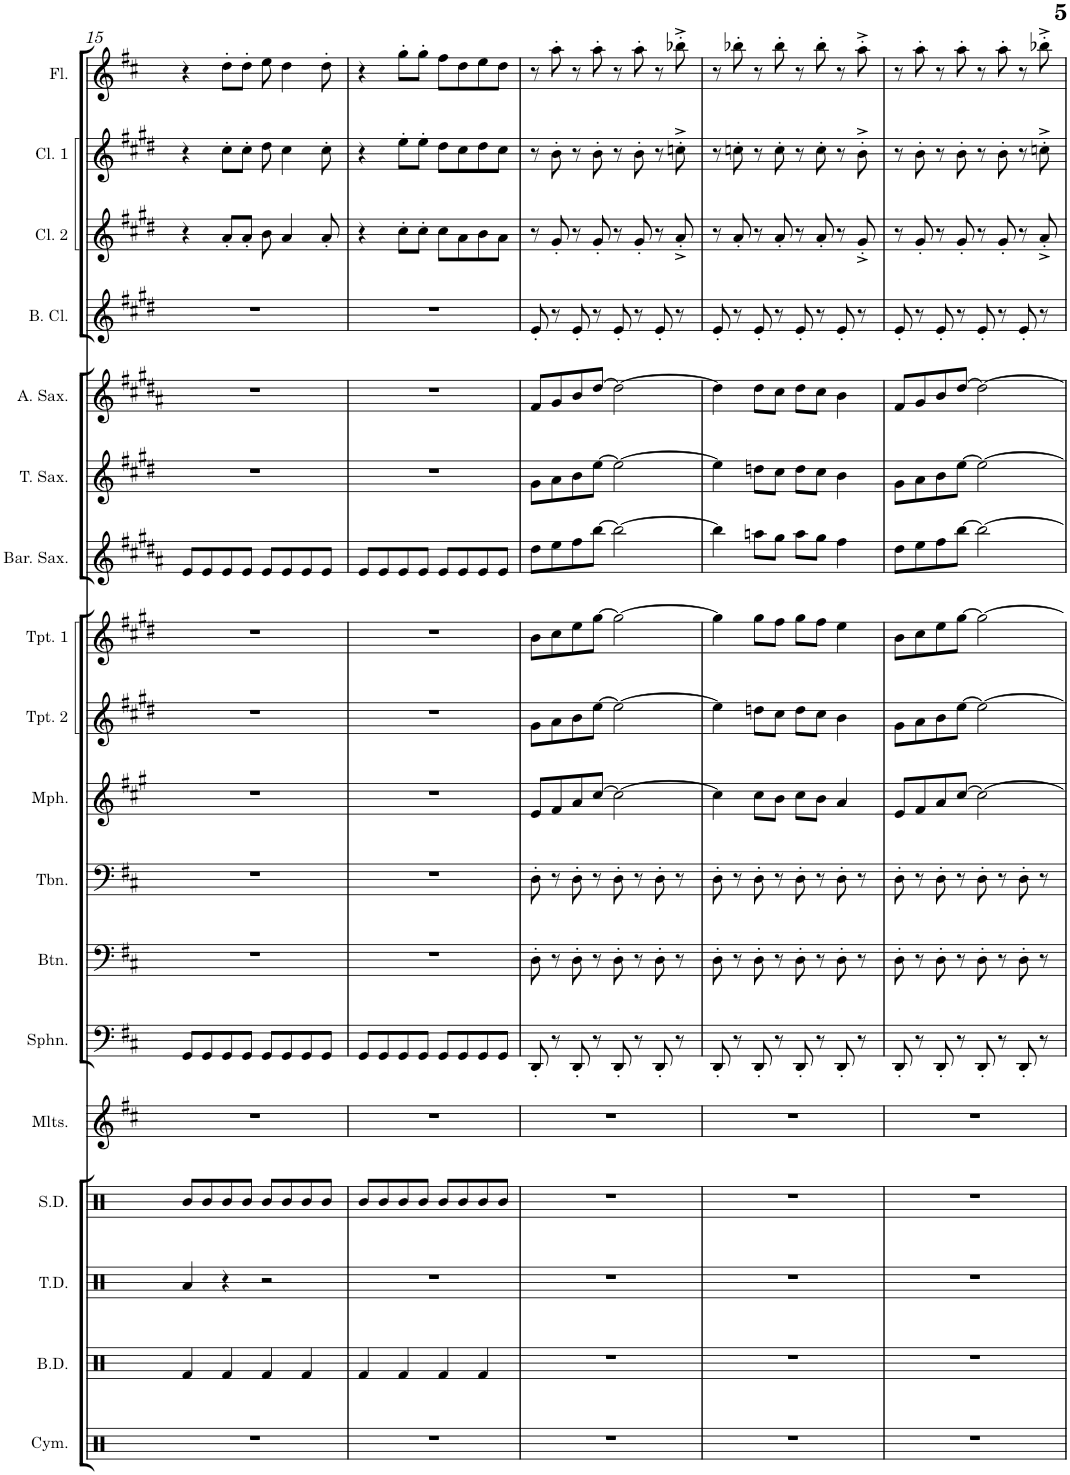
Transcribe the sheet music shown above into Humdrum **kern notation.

**kern	**kern	**kern	**kern	**kern	**kern	**kern	**kern	**kern	**kern	**kern	**kern	**kern	**kern	**kern	**kern	**kern	**kern
*part18	*part17	*part16	*part15	*part14	*part13	*part12	*part11	*part10	*part9	*part8	*part7	*part6	*part5	*part4	*part3	*part2	*part1
*staff18	*staff17	*staff16	*staff15	*staff14	*staff13	*staff12	*staff11	*staff10	*staff9	*staff8	*staff7	*staff6	*staff5	*staff4	*staff3	*staff2	*staff1
*I"Cymbals	*I"Bass Drums	*I"Tenor Drums	*I"Snare Drum	*I"Mallets	*I"Sousaphone	*I"Baritone	*I"Trombone	*I"Mellophone	*I"Trumpet 2	*I"Trumpet 1	*I"Baritone Sax	*I"Tenor Sax	*I"Alto Sax	*I"Bass Clarinet	*I"Clarinet 2	*I"Clarinet 1	*I"Flute
*I'Cym.	*I'B.D.	*I'T.D.	*I'S.D.	*I'Mlts.	*I'Sphn.	*I'Btn.	*I'Tbn.	*I'Mph.	*I'Tpt. 2	*I'Tpt. 1	*I'Bar. Sax.	*I'T. Sax.	*I'A. Sax.	*I'B. Cl.	*I'Cl. 2	*I'Cl. 1	*I'Fl.
!!LO:PB:g=z
*clefX	*clefX	*clefX	*clefX	*clefG2	*clefF4	*clefF4	*clefF4	*clefG2	*clefG2	*clefG2	*clefG2	*clefG2	*clefG2	*clefG2	*clefG2	*clefG2	*clefG2
*	*	*	*	*Trd-7c-12	*	*Trd4c7	*	*Trd4c7	*Trd1c2	*Trd1c2	*Trd12c21	*Trd8c14	*Trd5c9	*Trd8c14	*Trd1c2	*Trd1c2	*
*k[]	*k[]	*k[]	*k[]	*k[f#c#]	*k[f#c#]	*k[f#c#]	*k[f#c#]	*k[f#c#g#]	*k[f#c#g#d#]	*k[f#c#g#d#]	*k[f#c#g#d#a#]	*k[f#c#g#d#]	*k[f#c#g#d#a#]	*k[f#c#g#d#]	*k[f#c#g#d#]	*k[f#c#g#d#]	*k[f#c#]
*M4/4	*M4/4	*M4/4	*M4/4	*M4/4	*M4/4	*M4/4	*M4/4	*M4/4	*M4/4	*M4/4	*M4/4	*M4/4	*M4/4	*M4/4	*M4/4	*M4/4	*M4/4
=15	=15	=15	=15	=15	=15	=15	=15	=15	=15	=15	=15	=15	=15	=15	=15	=15	=15
1r	4Rf/	4Ra/	8R/L	1r	8GG/L	1r	1r	1r	1r	1r	8e/L	1r	1r	1r	4r	4r	4r
.	.	.	8R/	.	8GG/	.	.	.	.	.	8e/	.	.	.	.	.	.
.	4Rf/	4r	8R/	.	8GG/	.	.	.	.	.	8e/	.	.	.	8a'/L	8cc#'\L	8dd'\L
.	.	.	8R/J	.	8GG/J	.	.	.	.	.	8e/J	.	.	.	8a'/J	8cc#'\J	8dd'\J
.	4Rf/	2r	8R/L	.	8GG/L	.	.	.	.	.	8e/L	.	.	.	8b\	8dd#\	8ee\
.	.	.	8R/	.	8GG/	.	.	.	.	.	8e/	.	.	.	4a/	4cc#\	4dd\
.	4Rf/	.	8R/	.	8GG/	.	.	.	.	.	8e/	.	.	.	.	.	.
.	.	.	8R/J	.	8GG/J	.	.	.	.	.	8e/J	.	.	.	8a'/	8cc#'\	8dd'\
=16	=16	=16	=16	=16	=16	=16	=16	=16	=16	=16	=16	=16	=16	=16	=16	=16	=16
1r	4Rf/	1r	8R/L	1r	8GG/L	1r	1r	1r	1r	1r	8e/L	1r	1r	1r	4r	4r	4r
.	.	.	8R/	.	8GG/	.	.	.	.	.	8e/	.	.	.	.	.	.
.	4Rf/	.	8R/	.	8GG/	.	.	.	.	.	8e/	.	.	.	8cc#'\L	8ee'\L	8gg'\L
.	.	.	8R/J	.	8GG/J	.	.	.	.	.	8e/J	.	.	.	8cc#'\J	8ee'\J	8gg'\J
.	4Rf/	.	8R/L	.	8GG/L	.	.	.	.	.	8e/L	.	.	.	8cc#\L	8dd#\L	8ff#\L
.	.	.	8R/	.	8GG/	.	.	.	.	.	8e/	.	.	.	8a\	8cc#\	8dd\
.	4Rf/	.	8R/	.	8GG/	.	.	.	.	.	8e/	.	.	.	8b\	8dd#\	8ee\
.	.	.	8R/J	.	8GG/J	.	.	.	.	.	8e/J	.	.	.	8a\J	8cc#\J	8dd\J
=17	=17	=17	=17	=17	=17	=17	=17	=17	=17	=17	=17	=17	=17	=17	=17	=17	=17
1r	1r	1r	1r	1r	8DD'/	8D'\	8D'\	8e/L	8g#\L	8b\L	8dd#\L	8g#\L	8f#/L	8e'/	8r	8r	8r
.	.	.	.	.	8r	8r	8r	8f#/	8a\	8cc#\	8ee\	8a\	8g#/	8r	8g#'/	8b'\	8aa'\
.	.	.	.	.	8DD'/	8D'\	8D'\	8a/	8b\	8ee\	8ff#\	8b\	8b/	8e'/	8r	8r	8r
.	.	.	.	.	8r	8r	8r	[8cc#/J	[8ee\J	[8gg#\J	[8bb\J	[8ee\J	[8dd#/J	8r	8g#'/	8b'\	8aa'\
.	.	.	.	.	8DD'/	8D'\	8D'\	2cc#\_	2ee\_	2gg#\_	2bb\_	2ee\_	2dd#\_	8e'/	8r	8r	8r
.	.	.	.	.	8r	8r	8r	.	.	.	.	.	.	8r	8g#'/	8b'\	8aa'\
.	.	.	.	.	8DD'/	8D'\	8D'\	.	.	.	.	.	.	8e'/	8r	8r	8r
.	.	.	.	.	8r	8r	8r	.	.	.	.	.	.	8r	8a'^/	8ccn'^\	8bb-X'^\
=18	=18	=18	=18	=18	=18	=18	=18	=18	=18	=18	=18	=18	=18	=18	=18	=18	=18
1r	1r	1r	1r	1r	8DD'/	8D'\	8D'\	4cc#\]	4ee\]	4gg#\]	4bb\]	4ee\]	4dd#\]	8e'/	8r	8r	8r
.	.	.	.	.	8r	8r	8r	.	.	.	.	.	.	8r	8a'/	8ccn'\	8bb-X'\
.	.	.	.	.	8DD'/	8D'\	8D'\	8cc#\L	8ddn\L	8gg#\L	8aan\L	8ddn\L	8dd#\L	8e'/	8r	8r	8r
.	.	.	.	.	8r	8r	8r	8b\J	8cc#\J	8ff#\J	8gg#\J	8cc#\J	8cc#\J	8r	8a'/	8cc'\	8bb-'\
.	.	.	.	.	8DD'/	8D'\	8D'\	8cc#\L	8dd\L	8gg#\L	8aa\L	8dd\L	8dd#\L	8e'/	8r	8r	8r
.	.	.	.	.	8r	8r	8r	8b\J	8cc#\J	8ff#\J	8gg#\J	8cc#\J	8cc#\J	8r	8a'/	8cc'\	8bb-'\
.	.	.	.	.	8DD'/	8D'\	8D'\	4a/	4b\	4ee\	4ff#\	4b\	4b\	8e'/	8r	8r	8r
.	.	.	.	.	8r	8r	8r	.	.	.	.	.	.	8r	8g#'^/	8b'^\	8aa'^\
=19	=19	=19	=19	=19	=19	=19	=19	=19	=19	=19	=19	=19	=19	=19	=19	=19	=19
1r	1r	1r	1r	1r	8DD'/	8D'\	8D'\	8e/L	8g#\L	8b\L	8dd#\L	8g#\L	8f#/L	8e'/	8r	8r	8r
.	.	.	.	.	8r	8r	8r	8f#/	8a\	8cc#\	8ee\	8a\	8g#/	8r	8g#'/	8b'\	8aa'\
.	.	.	.	.	8DD'/	8D'\	8D'\	8a/	8b\	8ee\	8ff#\	8b\	8b/	8e'/	8r	8r	8r
.	.	.	.	.	8r	8r	8r	[8cc#/J	[8ee\J	[8gg#\J	[8bb\J	[8ee\J	[8dd#/J	8r	8g#'/	8b'\	8aa'\
.	.	.	.	.	8DD'/	8D'\	8D'\	2cc#\_	2ee\_	2gg#\_	2bb\_	2ee\_	2dd#\_	8e'/	8r	8r	8r
.	.	.	.	.	8r	8r	8r	.	.	.	.	.	.	8r	8g#'/	8b'\	8aa'\
.	.	.	.	.	8DD'/	8D'\	8D'\	.	.	.	.	.	.	8e'/	8r	8r	8r
.	.	.	.	.	8r	8r	8r	.	.	.	.	.	.	8r	8a'^/	8ccn'^\	8bb-X'^\
=	=	=	=	=	=	=	=	=	=	=	=	=	=	=	=	=	=
*-	*-	*-	*-	*-	*-	*-	*-	*-	*-	*-	*-	*-	*-	*-	*-	*-	*-
